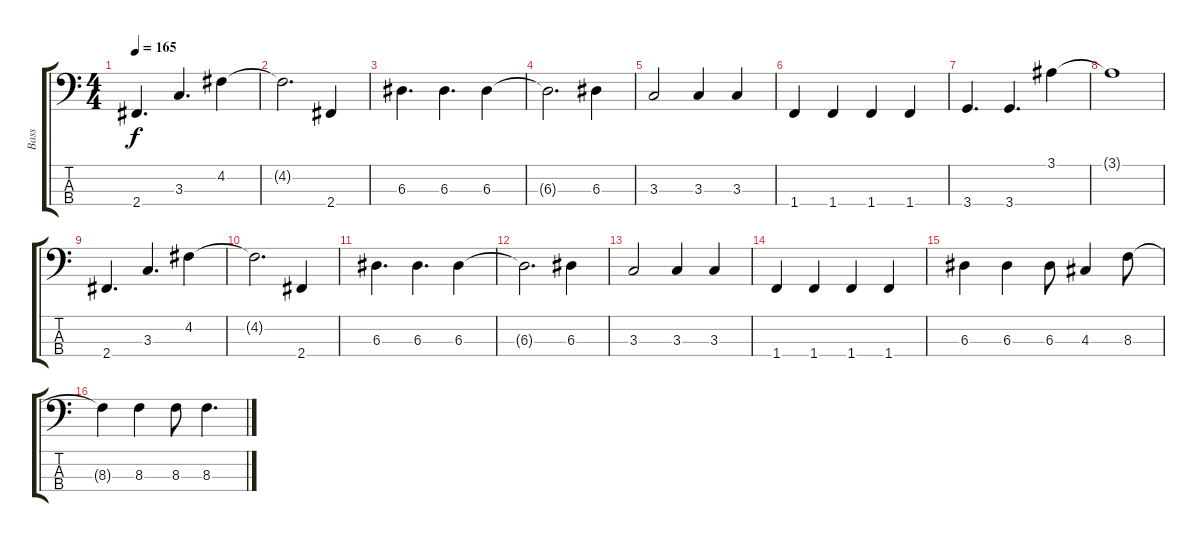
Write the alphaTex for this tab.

\track ("Bass" "Bass") {instrument electricbassfinger}
\staff {score tabs}
\tuning (G2 D2 A1 E1) {hide}
\ts (4 4)
\tempo 165
\clef f4
\ks c
2.4.4{d dy f} 3.3.4{d} 4.2.4 |
4.2{t}.2{d} 2.4.4 |
6.3.4{d} 6.3.4{d} 6.3.4 |
6.3{t}.2{d} 6.3.4 |
3.3.2 3.3.4 3.3.4 |
1.4.4 1.4.4 1.4.4 1.4.4 |
3.4.4{d} 3.4.4{d} 3.1.4 |
3.1{t}.1 |
2.4.4{d} 3.3.4{d} 4.2.4 |
4.2{t}.2{d} 2.4.4 |
6.3.4{d} 6.3.4{d} 6.3.4 |
6.3{t}.2{d} 6.3.4 |
3.3.2 3.3.4 3.3.4 |
1.4.4 1.4.4 1.4.4 1.4.4 |
6.3.4 6.3.4 6.3.8 4.3.4 8.3.8 |
8.3{t}.4 8.3.4 8.3.8 8.3.4{d}
